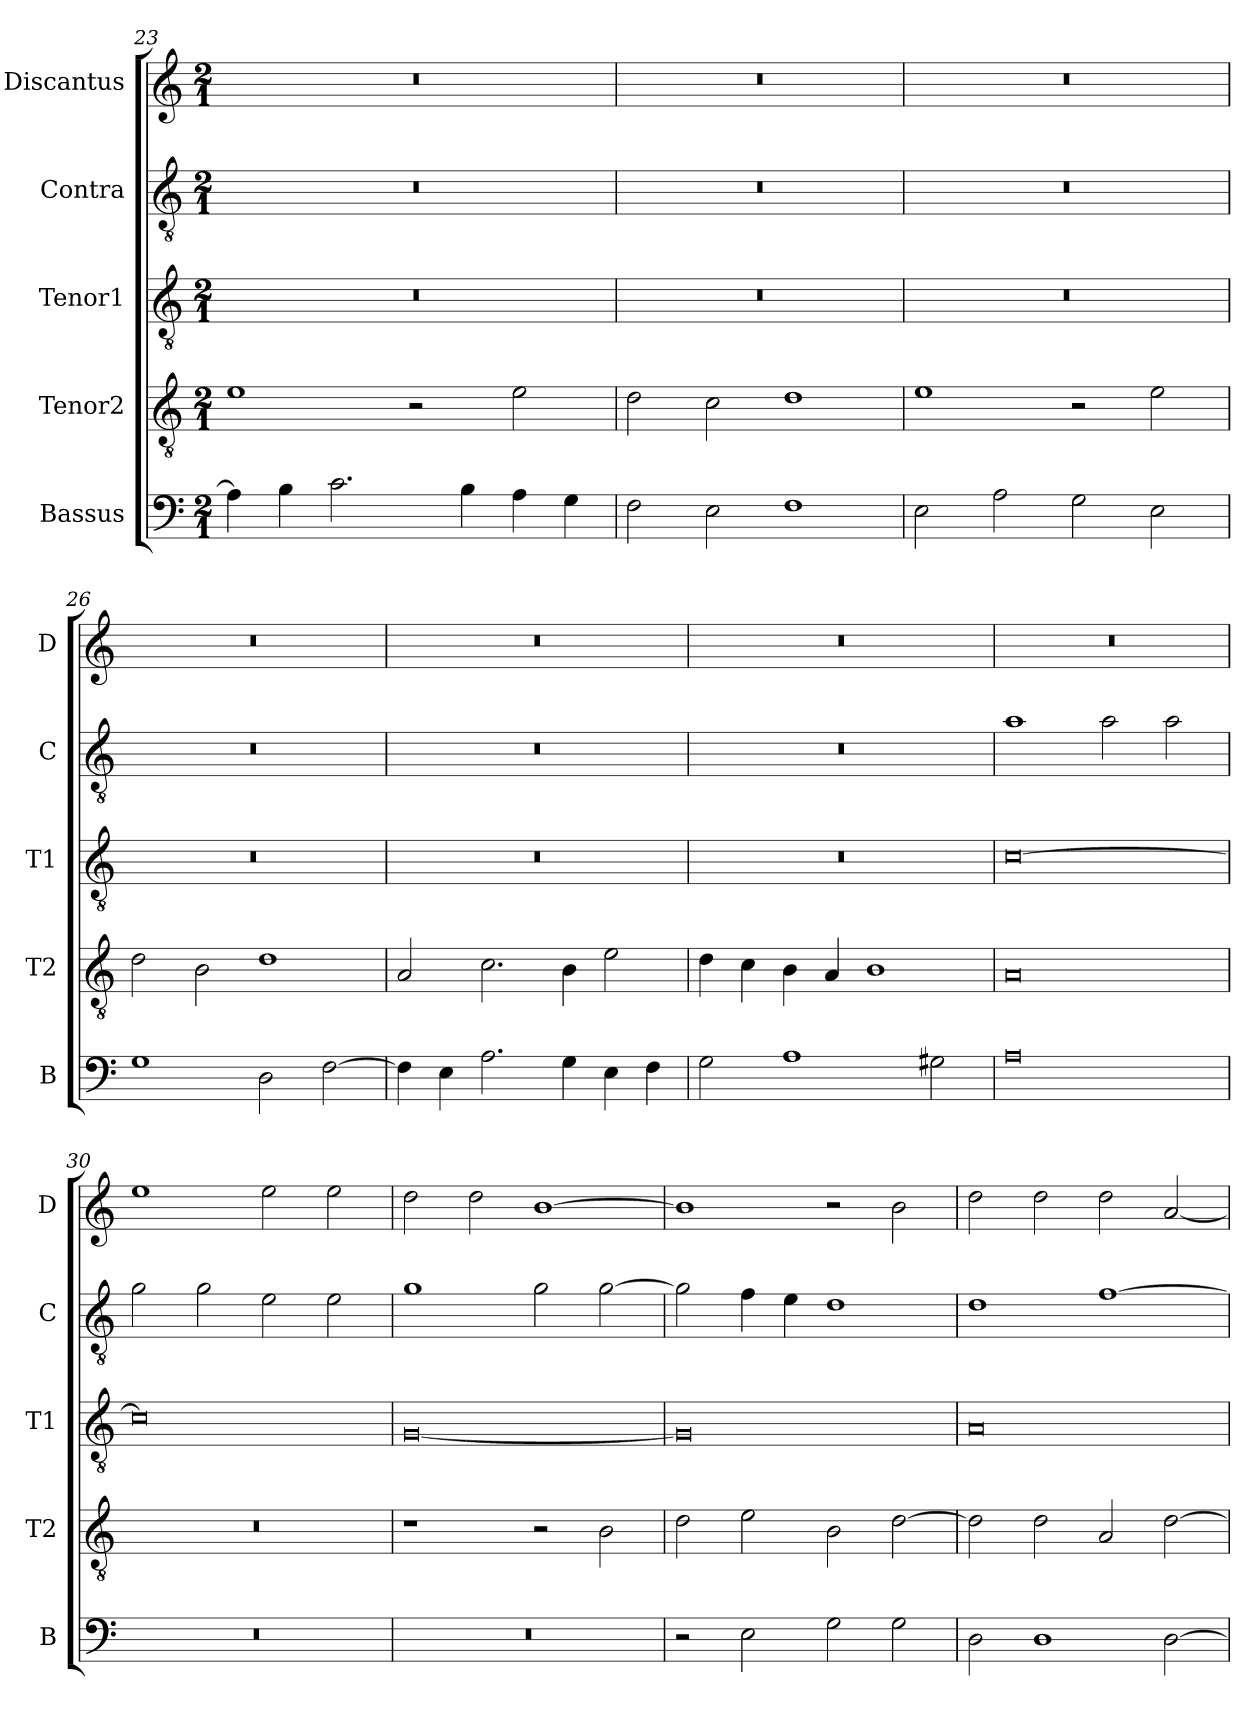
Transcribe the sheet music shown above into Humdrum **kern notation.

**kern	**kern	**kern	**kern	**kern
*part5	*part4	*part3	*part2	*part1
*staff5	*staff4	*staff3	*staff2	*staff1
*I"Bassus	*I"Tenor2	*I"Tenor1	*I"Contra	*I"Discantus
*I'B	*I'T2	*I'T1	*I'C	*I'D
*clefF4	*clefGv2	*clefGv2	*clefGv2	*clefG2
*k[]	*k[]	*k[]	*k[]	*k[]
*M2/1	*M2/1	*M2/1	*M2/1	*M2/1
=23	=23	=23	=23	=23
4A\]	1e	0r	0r	0r
4B\	.	.	.	.
2.c\	.	.	.	.
.	2r	.	.	.
4B\	.	.	.	.
4A\	2e\	.	.	.
4G\	.	.	.	.
=24	=24	=24	=24	=24
2F\	2d\	0r	0r	0r
2E\	2c\	.	.	.
1F	1d	.	.	.
=25	=25	=25	=25	=25
2E\	1e	0r	0r	0r
2A\	.	.	.	.
2G\	2r	.	.	.
2E\	2e\	.	.	.
=26	=26	=26	=26	=26
1G	2d\	0r	0r	0r
.	2B\	.	.	.
2D\	1d	.	.	.
[2F\	.	.	.	.
=27	=27	=27	=27	=27
4F\]	2A/	0r	0r	0r
4E\	.	.	.	.
2.A\	2.c\	.	.	.
4G\	4B\	.	.	.
4E\	2e\	.	.	.
4F\	.	.	.	.
=28	=28	=28	=28	=28
2G\	4d\	0r	0r	0r
.	4c\	.	.	.
1A	4B\	.	.	.
.	4A/	.	.	.
.	1B	.	.	.
2G#X\	.	.	.	.
=29	=29	=29	=29	=29
0A	0A	[0c	1a	0r
.	.	.	2a\	.
.	.	.	2a\	.
=30	=30	=30	=30	=30
0r	0r	0c]	2g\	1ee
.	.	.	2g\	.
.	.	.	2e\	2ee\
.	.	.	2e\	2ee\
=31	=31	=31	=31	=31
0r	1r	[0G	1g	2dd\
.	.	.	.	2dd\
.	2r	.	2g\	[1b
.	2B\	.	[2g\	.
=32	=32	=32	=32	=32
2r	2d\	0G]	2g\]	1b]
2E\	2e\	.	4f\	.
.	.	.	4e\	.
2G\	2B\	.	1d	2r
2G\	[2d\	.	.	2b\
=33	=33	=33	=33	=33
2D\	2d\]	0A	1d	2dd\
1D	2d\	.	.	2dd\
.	2A/	.	[1f	2dd\
[2D\	[2d\	.	.	[2a/
=	=	=	=	=
*-	*-	*-	*-	*-
